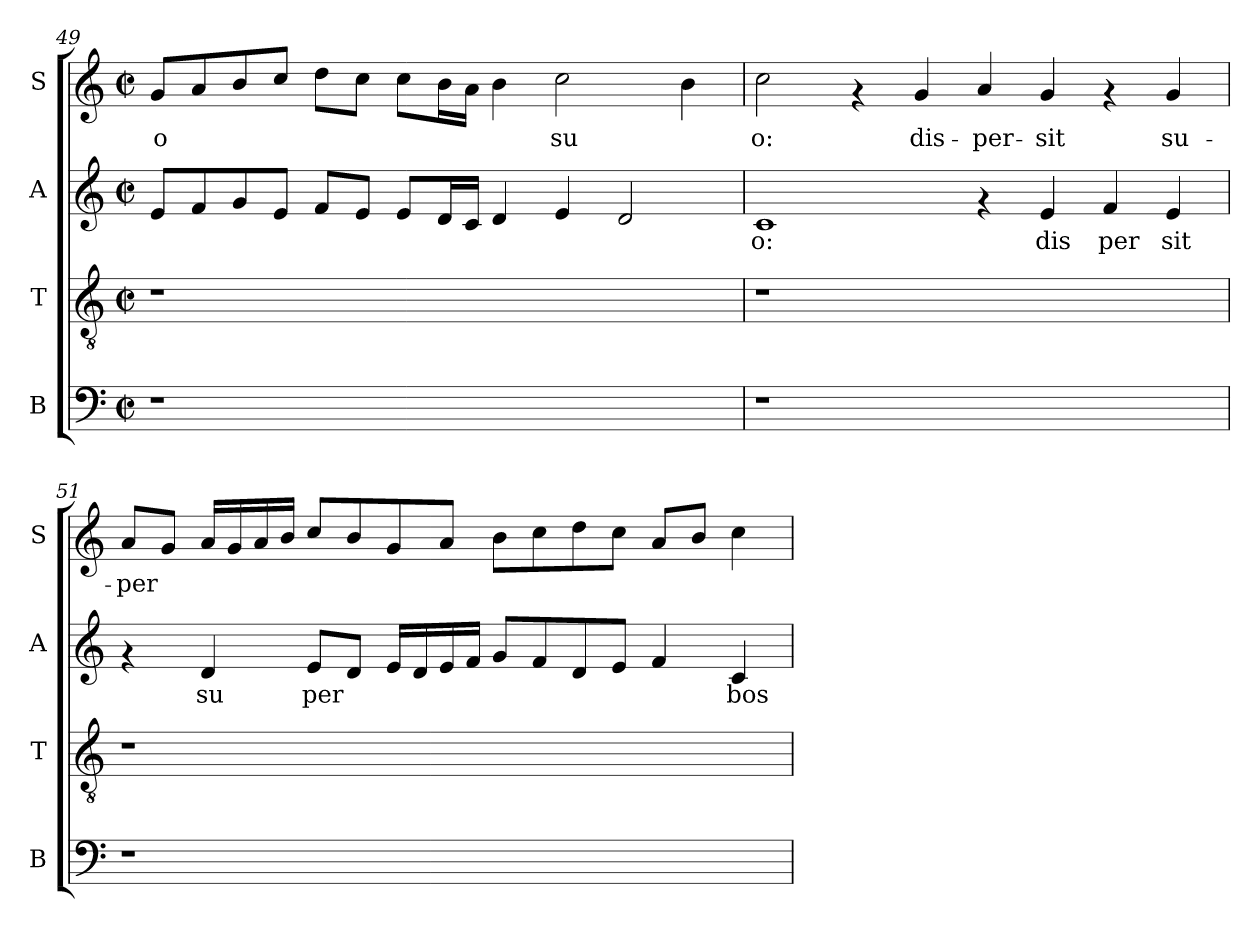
**kern	**kern	**kern	**text	**kern	**text
*part4	*part3	*part2	*part2	*part1	*part1
*staff4	*staff3	*staff2	*staff2	*staff1	*staff1
*I"B	*I"T	*I"A	*	*I"S	*
*I'B	*I'T	*I'A	*	*I'S	*
*clefF4	*clefGv2	*clefG2	*	*clefG2	*
*k[]	*k[]	*k[]	*	*k[]	*
*C:	*C:	*C:	*	*C:	*
*M2/2	*M2/2	*M2/2	*	*M2/2	*
*met(c|)	*met(c|)	*met(c|)	*	*met(c|)	*
=49	=49	=49	=49	=49	=49
!	!	!	!LO:LY:b:cj	!	!LO:LY:b:cj
1r	1r	8e/L	.	8g/L	o
!	!	!	!LO:LY:b:cj	!	!LO:LY:b:cj
.	.	8f/	.	8a/	.
!	!	!	!LO:LY:b:cj	!	!LO:LY:b:cj
.	.	8g/	.	8b/	.
!	!	!	!LO:LY:b:cj	!	!LO:LY:b:cj
.	.	8e/J	.	8cc/J	.
!	!	!	!LO:LY:b:cj	!	!LO:LY:b:cj
.	.	8f/L	.	8dd\L	.
!	!	!	!LO:LY:b:cj	!	!LO:LY:b:cj
.	.	8e/J	.	8cc\J	.
!	!	!	!LO:LY:b:cj	!	!LO:LY:b:cj
.	.	8e/L	.	8cc\L	.
!	!	!	!LO:LY:b:cj	!	!LO:LY:b:cj
.	.	16d/	.	16b\	.
!	!	!	!LO:LY:b:cj	!	!LO:LY:b:cj
.	.	16c/J	.	16a\J	.
!	!	!	!LO:LY:b:cj	!	!LO:LY:b:cj
1ryy	1ryy	4d/	.	4b\	.
!	!	!	!LO:LY:b:cj	!	!LO:LY:b:cj
.	.	4e/	.	2cc\	su
!	!	!	!LO:LY:b:cj	!	!
.	.	2d/	.	.	.
!	!	!	!	!	!LO:LY:b:cj
.	.	.	.	4b\	.
!!LO:LB:g=z
=50	=50	=50	=50	=50	=50
!	!	!	!LO:LY:b:cj	!	!LO:LY:b:cj
1r	1r	1c	o:	2cc\	o:
.	.	.	.	4rf	.
!	!	!	!	!	!LO:LY:b:cj
.	.	.	.	4g/	dis-
!	!	!	!	!	!LO:LY:b:cj
1ryy	1ryy	4rf	.	4a/	-per-
!	!	!	!LO:LY:b:cj	!	!LO:LY:b:cj
.	.	4e/	dis	4g/	-sit
!	!	!	!LO:LY:b:cj	!	!
.	.	4f/	per	4rf	.
!	!	!	!LO:LY:b:cj	!	!LO:LY:b:cj
.	.	4e/	sit	4g/	su-
=51	=51	=51	=51	=51	=51
!	!	!	!	!	!LO:LY:b:cj
1r	1r	4rf	.	8a/L	-per-
!	!	!	!	!	!LO:LY:b:cj
.	.	.	.	8g/J	--
!	!	!	!LO:LY:b:cj	!	!LO:LY:b:cj
.	.	4d/	su	16a/L	--
!	!	!	!	!	!LO:LY:b:cj
.	.	.	.	16g/	--
!	!	!	!	!	!LO:LY:b:cj
.	.	.	.	16a/	--
!	!	!	!	!	!LO:LY:b:cj
.	.	.	.	16b/J	--
!	!	!	!LO:LY:b:cj	!	!LO:LY:b:cj
.	.	8e/L	per	8cc/L	--
!	!	!	!LO:LY:b:cj	!	!LO:LY:b:cj
.	.	8d/J	.	8b/	--
!	!	!	!LO:LY:b:cj	!	!LO:LY:b:cj
.	.	16e/L	.	8g/	--
!	!	!	!LO:LY:b:cj	!	!
.	.	16d/	.	.	.
!	!	!	!LO:LY:b:cj	!	!LO:LY:b:cj
.	.	16e/	.	8a/J	--
!	!	!	!LO:LY:b:cj	!	!
.	.	16f/J	.	.	.
!	!	!	!LO:LY:b:cj	!	!LO:LY:b:cj
1ryy	1ryy	8g/L	.	8b\L	--
!	!	!	!LO:LY:b:cj	!	!LO:LY:b:cj
.	.	8f/	.	8cc\	--
!	!	!	!LO:LY:b:cj	!	!LO:LY:b:cj
.	.	8d/	.	8dd\	--
!	!	!	!LO:LY:b:cj	!	!LO:LY:b:cj
.	.	8e/J	.	8cc\J	--
!	!	!	!LO:LY:b:cj	!	!LO:LY:b:cj
.	.	4f/	.	8a/L	--
!	!	!	!	!	!LO:LY:b:cj
.	.	.	.	8b/J	--
!	!	!	!LO:LY:b:cj	!	!LO:LY:b:cj
.	.	4c/	bos	4cc\	--
=	=	=	=	=	=
*-	*-	*-	*-	*-	*-
